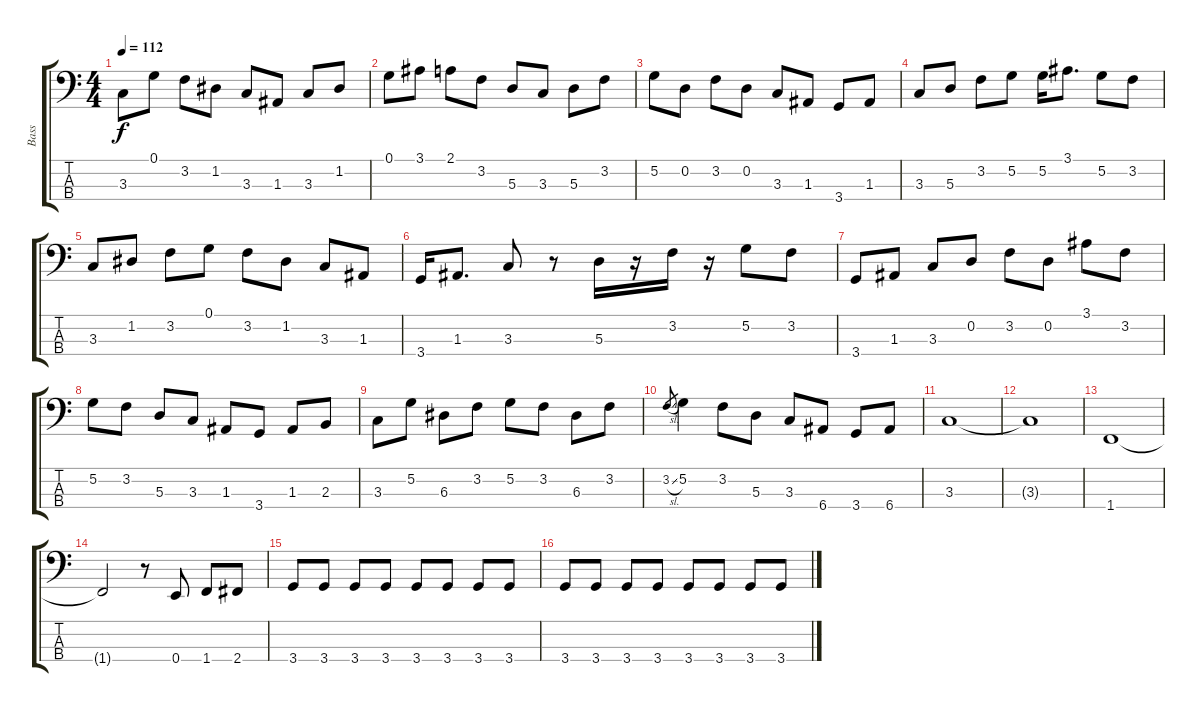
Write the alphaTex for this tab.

\track ("Bass" "Bass") {instrument electricbasspick}
\staff {score tabs}
\tuning (G2 D2 A1 E1) {hide}
\ts (4 4)
\tempo 112
\clef f4
\ks c
3.3.8{dy f} 0.1.8 3.2.8 1.2.8 3.3.8 1.3.8 3.3.8 1.2.8 |
0.1.8 3.1.8 2.1.8 3.2.8 5.3.8 3.3.8 5.3.8 3.2.8 |
5.2.8 0.2.8 3.2.8 0.2.8 3.3.8 1.3.8 3.4.8 1.3.8 |
3.3.8 5.3.8 3.2.8 5.2.8 5.2.16 3.1.8{d} 5.2.8 3.2.8 |
3.3.8 1.2.8 3.2.8 0.1.8 3.2.8 1.2.8 3.3.8 1.3.8 |
3.4.16 1.3.8{d} 3.3.8 r.8 5.3.16 r.16 3.2.16 r.16 5.2.8 3.2.8 |
3.4.8 1.3.8 3.3.8 0.2.8 3.2.8 0.2.8 3.1.8 3.2.8 |
5.2.8 3.2.8 5.3.8 3.3.8 1.3.8 3.4.8 1.3.8 2.3.8 |
3.3.8 5.2.8 6.3.8 3.2.8 5.2.8 3.2.8 6.3.8 3.2.8 |
3.2{sl}.8{gr} 5.2.4 3.2.8 5.3.8 3.3.8 6.4.8 3.4.8 6.4.8 |
3.3.1 |
3.3{t}.1 |
1.4.1 |
1.4{t}.2 r.8 0.4.8 1.4.8 2.4.8 |
3.4.8 3.4.8 3.4.8 3.4.8 3.4.8 3.4.8 3.4.8 3.4.8 |
3.4.8 3.4.8 3.4.8 3.4.8 3.4.8 3.4.8 3.4.8 3.4.8
